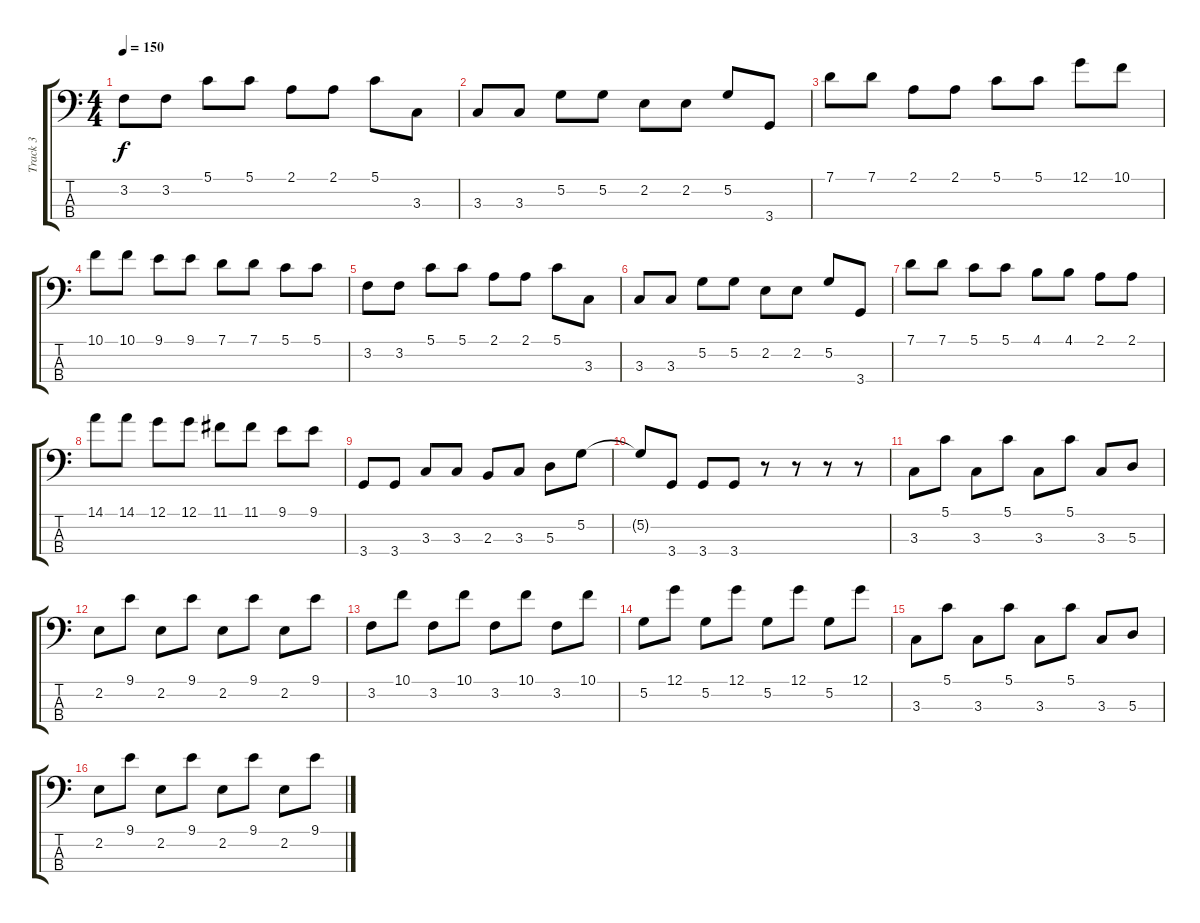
\track ("Track 3" "Track 3") {instrument synthbass1}
\staff {score tabs}
\tuning (G2 D2 A1 E1) {hide}
\ts (4 4)
\tempo 150
\clef f4
\ks c
3.2.8{dy f} 3.2.8 5.1.8 5.1.8 2.1.8 2.1.8 5.1.8 3.3.8 |
3.3.8 3.3.8 5.2.8 5.2.8 2.2.8 2.2.8 5.2.8 3.4.8 |
7.1.8 7.1.8 2.1.8 2.1.8 5.1.8 5.1.8 12.1.8 10.1.8 |
10.1.8 10.1.8 9.1.8 9.1.8 7.1.8 7.1.8 5.1.8 5.1.8 |
3.2.8 3.2.8 5.1.8 5.1.8 2.1.8 2.1.8 5.1.8 3.3.8 |
3.3.8 3.3.8 5.2.8 5.2.8 2.2.8 2.2.8 5.2.8 3.4.8 |
7.1.8 7.1.8 5.1.8 5.1.8 4.1.8 4.1.8 2.1.8 2.1.8 |
14.1.8 14.1.8 12.1.8 12.1.8 11.1.8 11.1.8 9.1.8 9.1.8 |
3.4.8 3.4.8 3.3.8 3.3.8 2.3.8 3.3.8 5.3.8 5.2.8 |
5.2{t}.8 3.4.8 3.4.8 3.4.8 r.8 r.8 r.8 r.8 |
3.3.8 5.1.8 3.3.8 5.1.8 3.3.8 5.1.8 3.3.8 5.3.8 |
2.2.8 9.1.8 2.2.8 9.1.8 2.2.8 9.1.8 2.2.8 9.1.8 |
3.2.8 10.1.8 3.2.8 10.1.8 3.2.8 10.1.8 3.2.8 10.1.8 |
5.2.8 12.1.8 5.2.8 12.1.8 5.2.8 12.1.8 5.2.8 12.1.8 |
3.3.8 5.1.8 3.3.8 5.1.8 3.3.8 5.1.8 3.3.8 5.3.8 |
2.2.8 9.1.8 2.2.8 9.1.8 2.2.8 9.1.8 2.2.8 9.1.8
